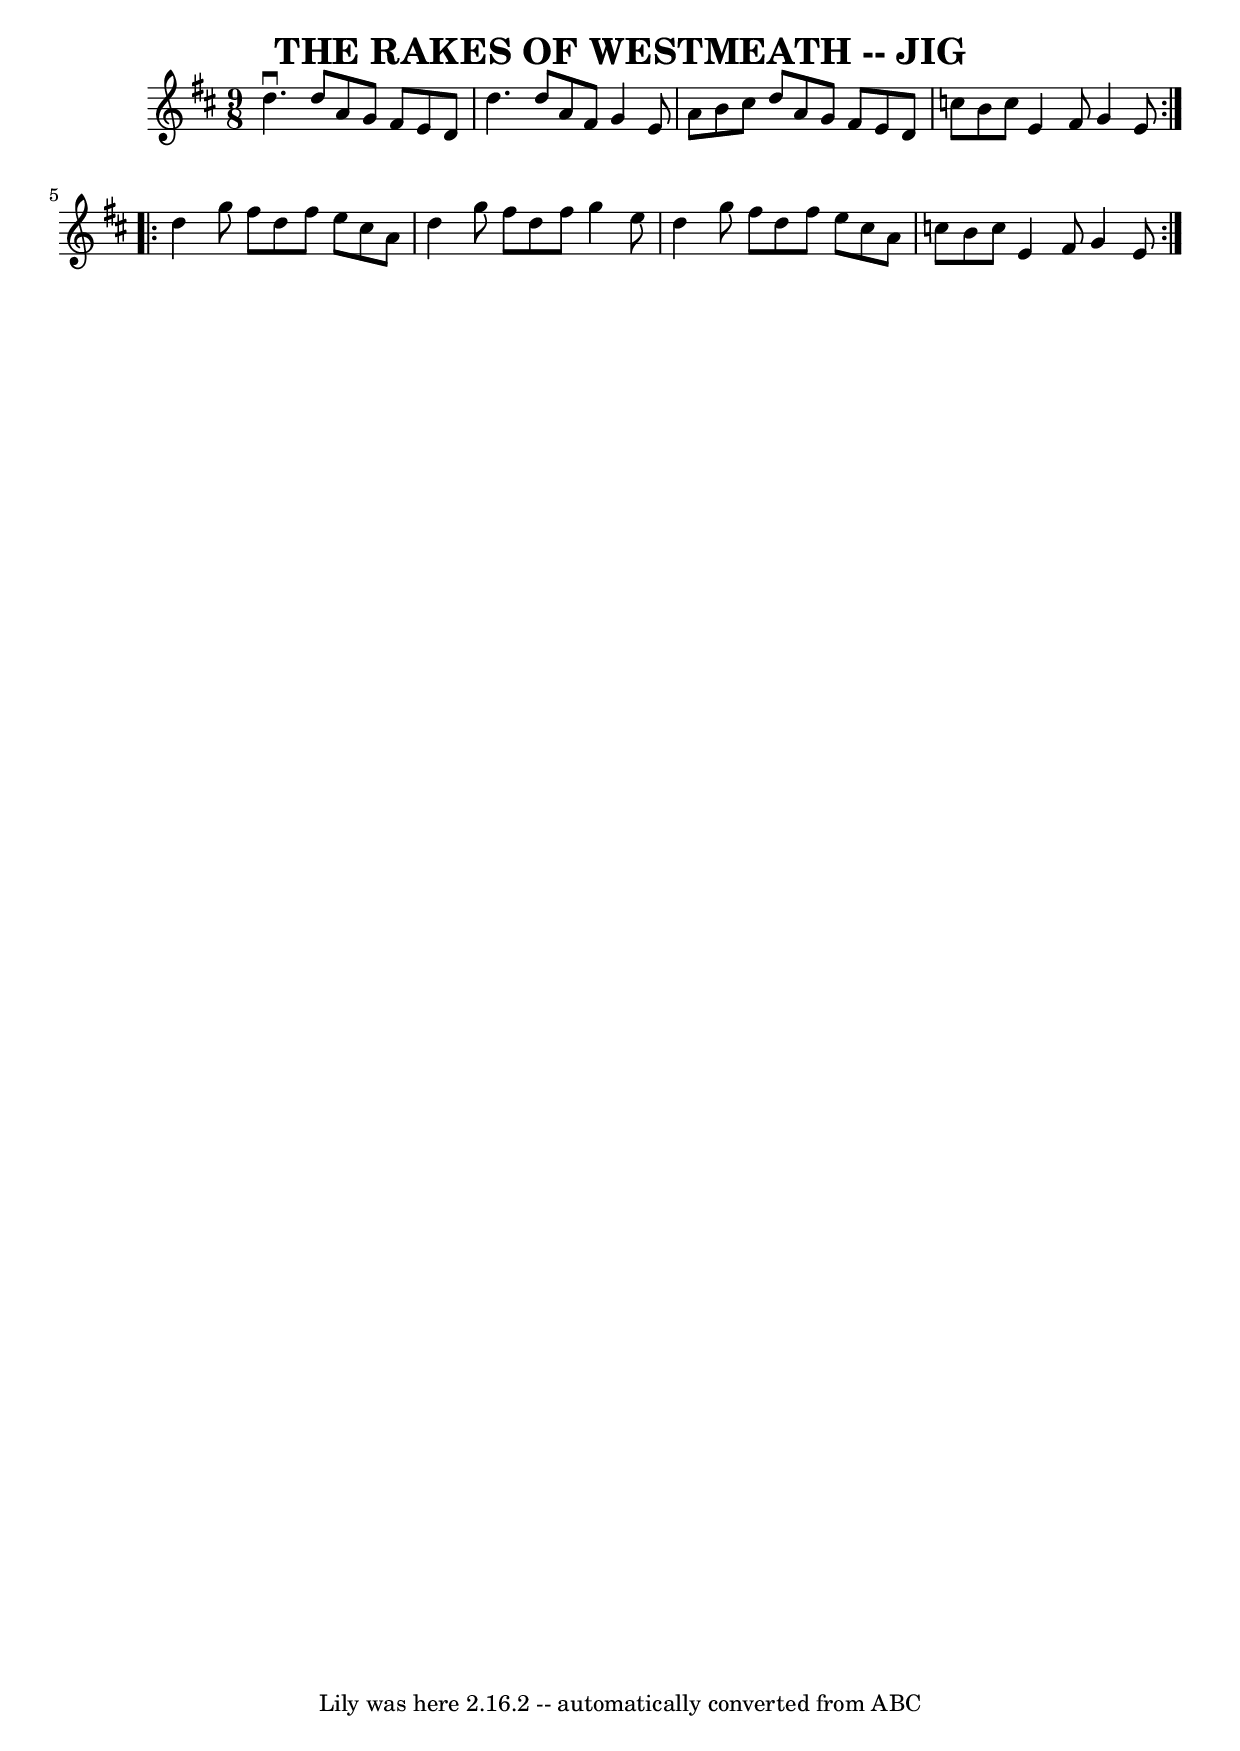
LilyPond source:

\version "2.7.40"
\include "Mammoth.ily"
\header {
	%% book = "Ryan's Mammoth Collection of Fiddle Tunes"
	crossRefNumber = "1"
	footnotes = ""
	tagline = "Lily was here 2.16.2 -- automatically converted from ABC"
	title = "THE RAKES OF WESTMEATH -- JIG"
}
voicedefault =  {


\repeat volta 2 {
\time 9/8 \key d \major d''4.^\downbow d''8 a'8 g'8 fis'8 e'8  
 d'8    |
 d''4. d''8 a'8 fis'8 g'4 e'8    |
   
a'8 b'8 cis''8 d''8 a'8 g'8 fis'8 e'8 d'8    |
   
c''8 b'8 c''8 e'4 fis'8 g'4 e'8    }     \repeat volta 2 {   
d''4 g''8 fis''8 d''8 fis''8 e''8 cis''8 a'8    |
   
d''4 g''8 fis''8 d''8 fis''8 g''4 e''8    |
 d''4    
g''8 fis''8 d''8 fis''8 e''8 cis''8 a'8    |
 c''8    
b'8 c''8 e'4 fis'8 g'4 e'8    }   
}

\score{
    <<

	\context Staff="default"
	{
	    \voicedefault 
	}

    >>
	\layout {
	}
	\midi {}
}
